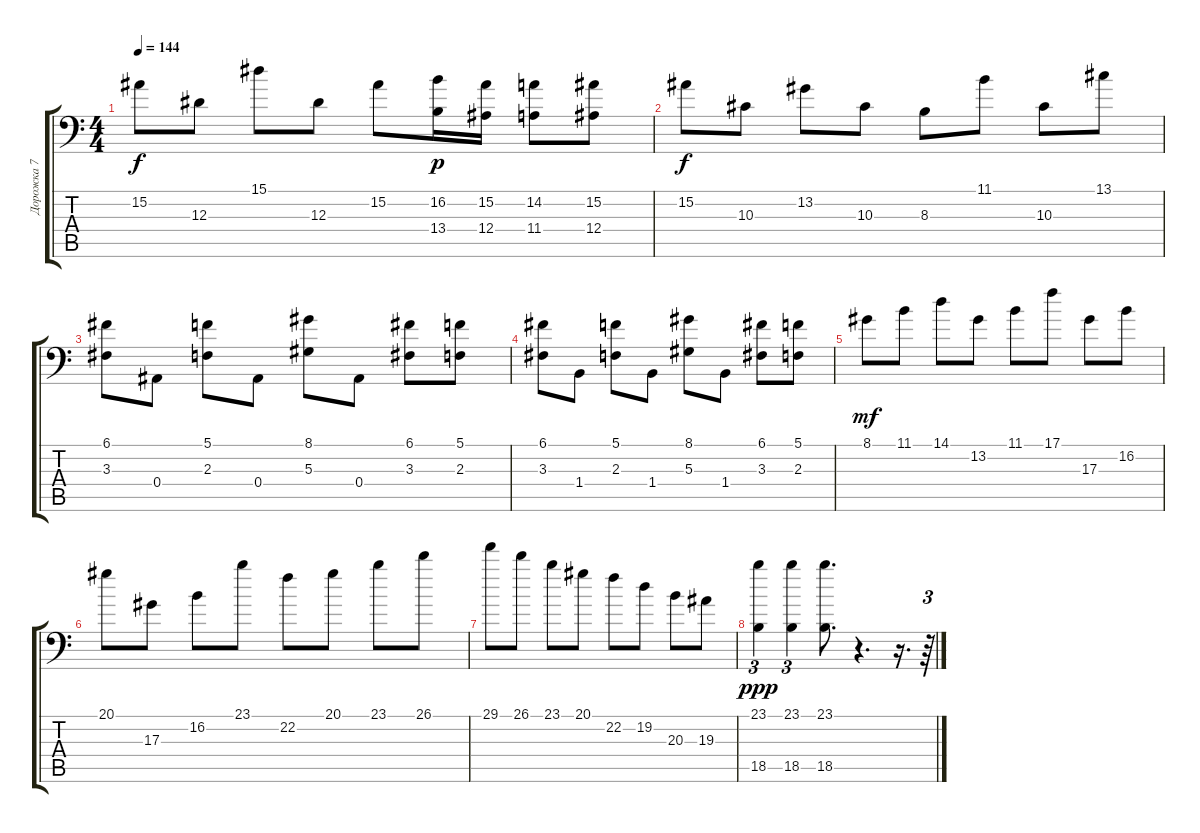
\track ("Дорожка 7" "Дорожка 7") {instrument harpsichord}
\staff {score tabs}
\tuning (C4 G3 Eb3 Bb2 F2 Bb1) {hide}
\ts (4 4)
\tempo 144
\clef f4
\ks c
15.2.8{dy f} 12.3.8 15.1.8 12.3.8 15.2.8 (16.2 13.4).16{dy p} (15.2 12.4).16 (14.2 11.4).8 (15.2 12.4).8 |
15.2.8{dy f} 10.3.8 13.2.8 10.3.8 8.3.8 11.1.8 10.3.8 13.1.8 |
(6.1 3.3).8 0.4.8 (5.1 2.3).8 0.4.8 (8.1 5.3).8 0.4.8 (6.1 3.3).8 (5.1 2.3).8 |
(6.1 3.3).8 1.4.8 (5.1 2.3).8 1.4.8 (8.1 5.3).8 1.4.8 (6.1 3.3).8 (5.1 2.3).8 |
8.1.8{dy mf} 11.1.8 14.1.8 13.2.8 11.1.8 17.1.8 17.3.8 16.2.8 |
20.1.8 17.3.8 16.2.8 23.1.8 22.2.8 20.1.8 23.1.8 26.1.8 |
29.1.8 26.1.8 23.1.8 20.1.8 22.2.8 19.2.8 20.3.8 19.3.8 |
(23.1 18.5).4{tu (3 2) dy ppp} (23.1 18.5).4{tu (3 2)} (23.1 18.5).8{d} r.4{d} r.16{d} r.64{tu (3 2)}
